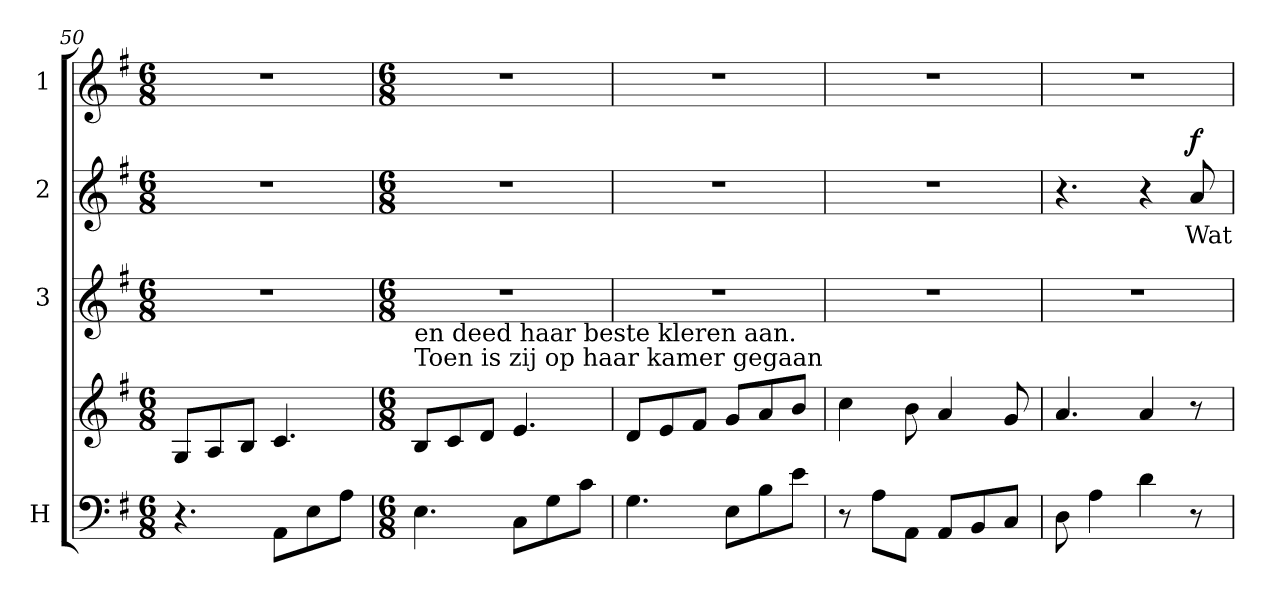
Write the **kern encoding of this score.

**kern	**kern	**kern	**kern	**text	**dynam	**kern
*part4	*part4	*part3	*part2	*part2	*part2	*part1
*staff5	*staff4	*staff3	*staff2	*staff2	*staff2	*staff1
*I"H	*	*I"3	*I"2	*	*	*I"1
*I'H	*	*	*	*	*	*
*clefF4	*clefG2	*clefG2	*clefG2	*	*	*clefG2
*k[f#]	*k[f#]	*k[f#]	*k[f#]	*	*	*k[f#]
*G:	*G:	*G:	*G:	*	*	*G:
*M6/8	*M6/8	*M6/8	*M6/8	*	*	*M6/8
=50	=50	=50	=50	=50	=50	=50
!	!	!LO:N:vis=1	!LO:N:vis=1	!	!	!LO:N:vis=1
4.r	8GL	2.r	2.r	.	.	2.r
.	8A	.	.	.	.	.
.	8BJ	.	.	.	.	.
8AAL	4.c	.	.	.	.	.
8E	.	.	.	.	.	.
8AJ	.	.	.	.	.	.
!!LO:LB:g=z
=51	=51	=51	=51	=51	=51	=51
*M6/8	*M6/8	*M6/8	*M6/8	*	*	*M6/8
!	!	!LO:TX:b:t=en deed haar beste kleren aan.	!	!	!	!
!	!	!LO:TX:b:t=Toen is zij op haar kamer gegaan	!	!	!	!
!	!	!LO:N:vis=1	!LO:N:vis=1	!	!	!LO:N:vis=1
4.E	8BL	2.r	2.r	.	.	2.r
.	8c	.	.	.	.	.
.	8dJ	.	.	.	.	.
8CL	4.e	.	.	.	.	.
8G	.	.	.	.	.	.
8cJ	.	.	.	.	.	.
=52	=52	=52	=52	=52	=52	=52
!	!	!LO:N:vis=1	!LO:N:vis=1	!	!	!LO:N:vis=1
4.G	8dL	2.r	2.r	.	.	2.r
.	8e	.	.	.	.	.
.	8f#J	.	.	.	.	.
8EL	8gL	.	.	.	.	.
8B	8a	.	.	.	.	.
8eJ	8bJ	.	.	.	.	.
=53	=53	=53	=53	=53	=53	=53
!	!	!LO:N:vis=1	!LO:N:vis=1	!	!	!LO:N:vis=1
8r	4cc	2.r	2.r	.	.	2.r
8AL	.	.	.	.	.	.
8AAJ	8b	.	.	.	.	.
8AAL	4a	.	.	.	.	.
8BB	.	.	.	.	.	.
8CJ	8g	.	.	.	.	.
=54	=54	=54	=54	=54	=54	=54
!	!	!LO:N:vis=1	!	!	!	!LO:N:vis=1
8D	4.a	2.r	4.r	.	.	2.r
4A	.	.	.	.	.	.
4d	4a	.	4r	.	.	.
!	!	!	!	!LO:LY:b	!LO:DY:a	!
8r	8r	.	8a	Wat	f	.
=	=	=	=	=	=	=
*-	*-	*-	*-	*-	*-	*-
